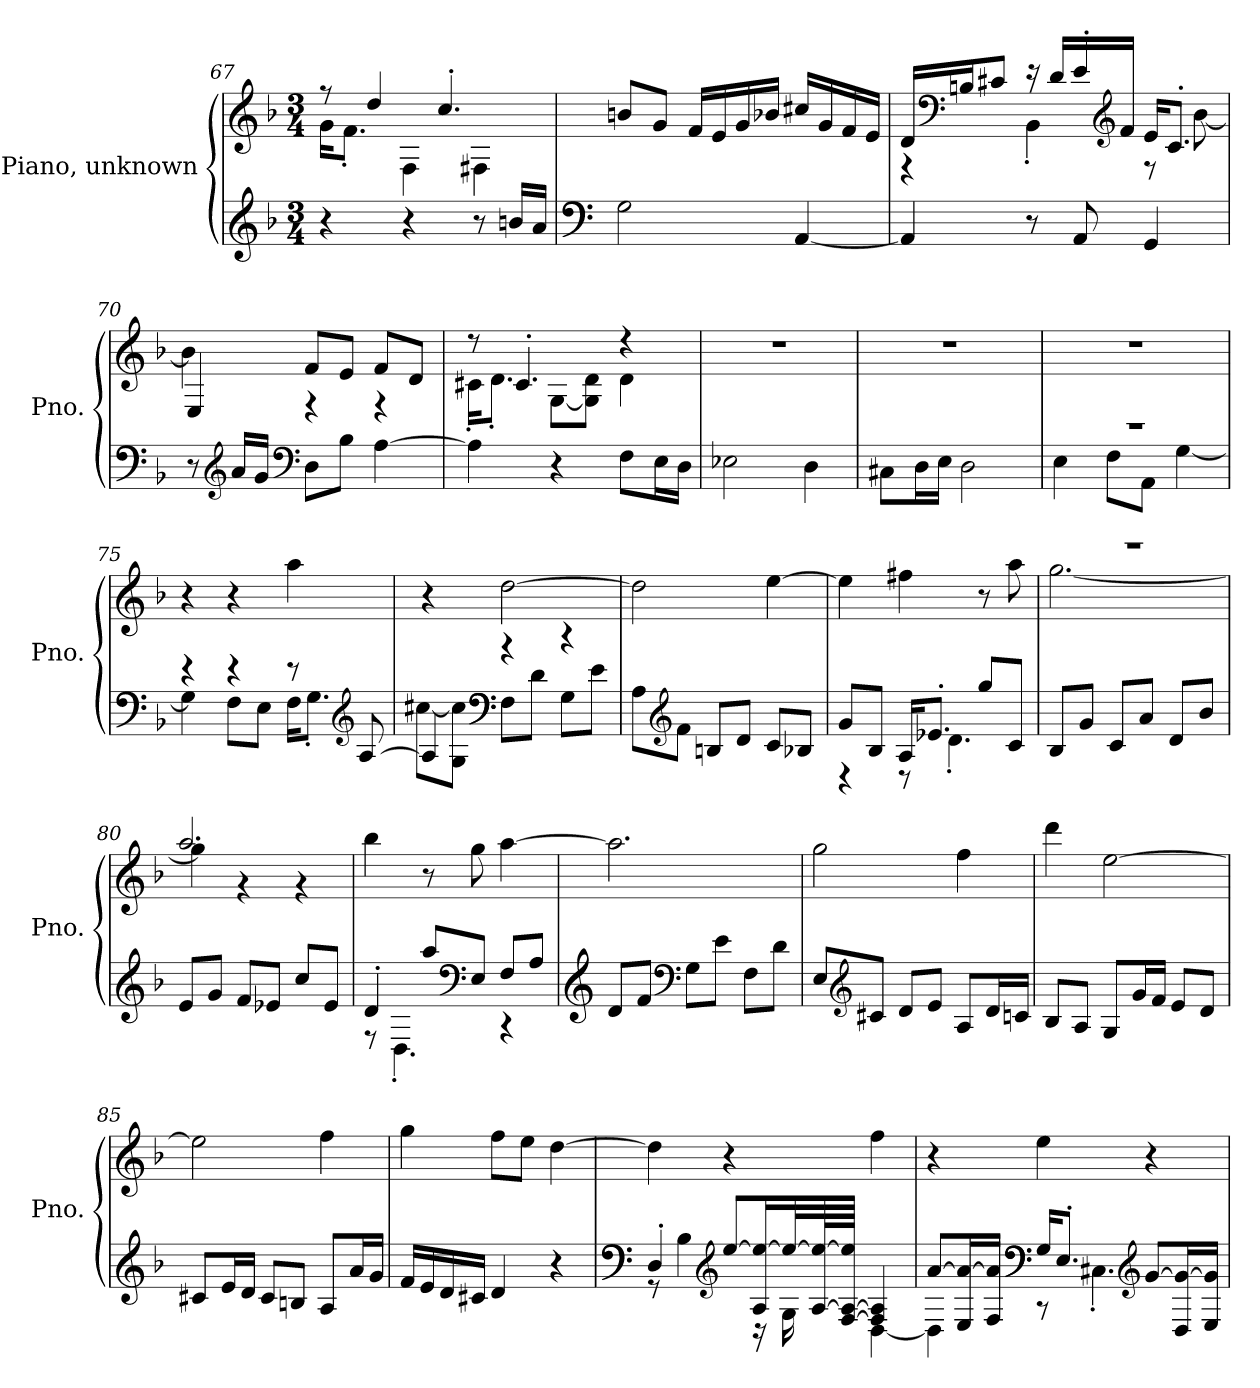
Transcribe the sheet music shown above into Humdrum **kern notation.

**kern	**kern
*part1	*part1
*staff2	*staff1
*I"Piano, unknown	*
*I'Pno.	*
*clefG2	*clefG2
*k[b-]	*k[b-]
*M3/4	*M3/4
=67	=67
*	*^
4r	8r	16g\KL
.	.	8.f'\J
.	4dd/	.
4r	.	4F\
.	4.cc'/	.
8r	.	4F#X\
16bn/LL	.	.
16a/JJ	.	.
*	*v	*v
=68	=68
*clefF4	*
2G\	8bn/L
.	8g/J
.	16f/LL
.	16e/
.	16g/
.	16b-X/JJ
[4AA/	16cc#X/LL
.	16g/
.	16f/
.	16e/JJ
!!LO:LB:g=z
=69	=69
*	*^
4AA/]	16d/LL	4r
*	*clefF4	*
.	16Bn/J	.
.	8c#X/J	.
8r	16r	4BB-'\
.	16d/LL	.
8AA/	16e'/	.
*	*clefG2	*
.	16f/JJ	.
4GG/	16e/KL	8r
.	8.c#'/J	.
.	.	[8b-\
=70	=70	=70
8r	4E/	4b-\]
*clefG2	*	*
16a/LL	.	.
16g/JJ	.	.
*clefF4	*	*
8D\L	8f/L	4r
8B-\J	8e/J	.
[4A\	8f/L	4r
.	8d/J	.
=71	=71	=71
4A\]	8r	16c#X'\KL
.	.	8.d'\J
.	4.c#'/	.
4r	.	[8G\L
.	.	8G\] 8d\J
8F\L	4r	4d\
16E\L	.	.
16D\JJ	.	.
*	*v	*v
=72	=72
2E-X\	2.r
4D\	.
!!LO:LB:g=z
=73	=73
8C#X\L	2.r
16D\L	.
16E\JJ	.
2D\	.
=74	=74
*^	*
2.r	4E\	2.r
.	8F\L	.
.	8AA\J	.
.	[4G\	.
=75	=75	=75
4r	4G\]	4r
4r	8F\L	4r
.	8E\J	.
8r	16F\KL	4aa\
.	8.G'\J	.
*clefG2	*	*
[8A/	.	.
=76	=76	=76
4A/]	[8cc#X\L	4r
.	8G\ 8cc#\]J	.
*clefF4	*	*
4r	8F\L	[2dd\
.	8d\J	.
4r	8G\L	.
.	8e\J	.
*v	*v	*
=77	=77
8A\L	2dd\]
*clefG2	*
8f\J	.
8Bn/L	.
8d/J	.
8c/L	[4ee\
8B-X/J	.
!!LO:LB:g=z
=78	=78
*^	*
8g/L	4r	4ee\]
8B-/J	.	.
16A/KL	8r	4ff#X\
8.e-X'/J	.	.
.	4.d'\	.
8gg/L	.	8r
8c/J	.	8aa\
*v	*v	*
=79	=79
*	*^
8B-/L	2.r	[2.gg\
8g/J	.	.
8c/L	.	.
8a/J	.	.
8d/L	.	.
8b-/J	.	.
=80	=80	=80
8e/L	2.aa/	4gg\]
8g/J	.	.
8f/L	.	4r
8e-X/J	.	.
8cc/L	.	4r
8e-/J	.	.
*	*v	*v
=81	=81
*^	*
4d'/	8r	4bb-\
.	4.D'\	.
8aa/L	.	8r
*clefF4	*	*
8E/J	.	8gg\
8F/L	4r	[4aa\
8A/J	.	.
*v	*v	*
=82	=82
*clefG2	*
8d/L	2.aa\]
8f/J	.
*clefF4	*
8G\L	.
8e\J	.
8F\L	.
8d\J	.
!!LO:PB:g=z
=83	=83
8E/L	2gg\
*clefG2	*
8c#X/J	.
8d/L	.
8e/J	.
8A/L	4ff\
16d/L	.
16cn/JJ	.
=84	=84
8B-/L	4ddd\
8A/J	.
8G/L	[2ee\
16g/L	.
16f/JJ	.
8e/L	.
8d/J	.
=85	=85
8c#X/L	2ee\]
16e/L	.
16d/JJ	.
8c#/L	.
8Bn/J	.
8A/L	4ff\
16a/L	.
16g/JJ	.
=86	=86
16f/LL	4gg\
16e/	.
16d/	.
16c#X/JJ	.
4d/	8ff\L
.	8ee\J
4r	[4dd\
!!LO:LB:g=z
=87	=87
*clefF4	*
*^	*
4D'/	8r	4dd\]
.	4B-\	.
*clefG2	*	*
[8ee/L	.	4r
16A/ 16ee/_L	16r	.
32ee/L_	16G\	.
[64A/ 64ee/_L	.	.
[64F/ 64A/_ 64ee/]JJJJ	.	.
4F/] 4A/]	[4D\	4ff\
=88	=88	=88
[8a/L	4D\]	4r
16E/ 16a/_L	.	.
16F/ 16a/]JJ	.	.
*clefF4	*	*
16G/KL	8r	4ee\
8.E'/J	.	.
.	4.C#X'\	.
*clefG2	*	*
[8g/L	.	4r
16D/ 16g/_L	.	.
16E/ 16g/]JJ	.	.
*v	*v	*
=	=
*-	*-
